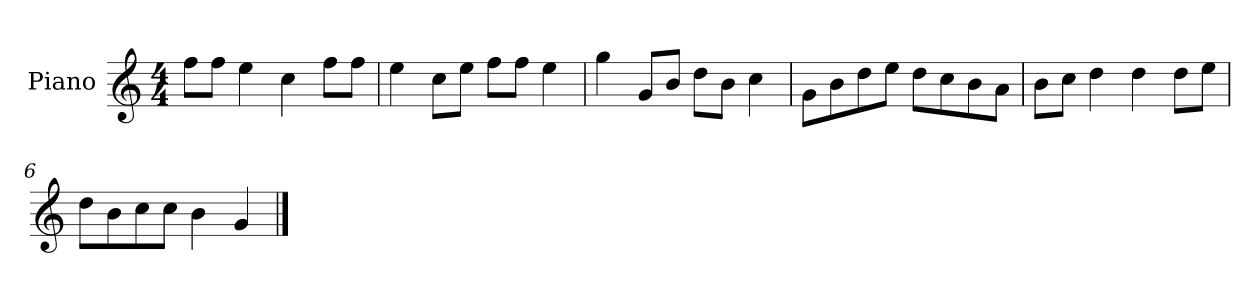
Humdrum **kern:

**kern
*part1
*staff1
*I"Piano
*I'P-no
*clefG2
*k[]
*M4/4
*MM90
=1
8ff\L
8ff\J
4ee\
4cc\
8ff\L
8ff\J
=2
4ee\
8cc\L
8ee\J
8ff\L
8ff\J
4ee\
=3
4gg\
8g/L
8b/J
8dd\L
8b\J
4cc\
=4
8g\L
8b\
8dd\
8ee\J
8dd\L
8cc\
8b\
8a\J
=5
8b\L
8cc\J
4dd\
4dd\
8dd\L
8ee\J
=6
8dd\L
8b\
8cc\
8cc\J
4b\
4g/
==
*-
